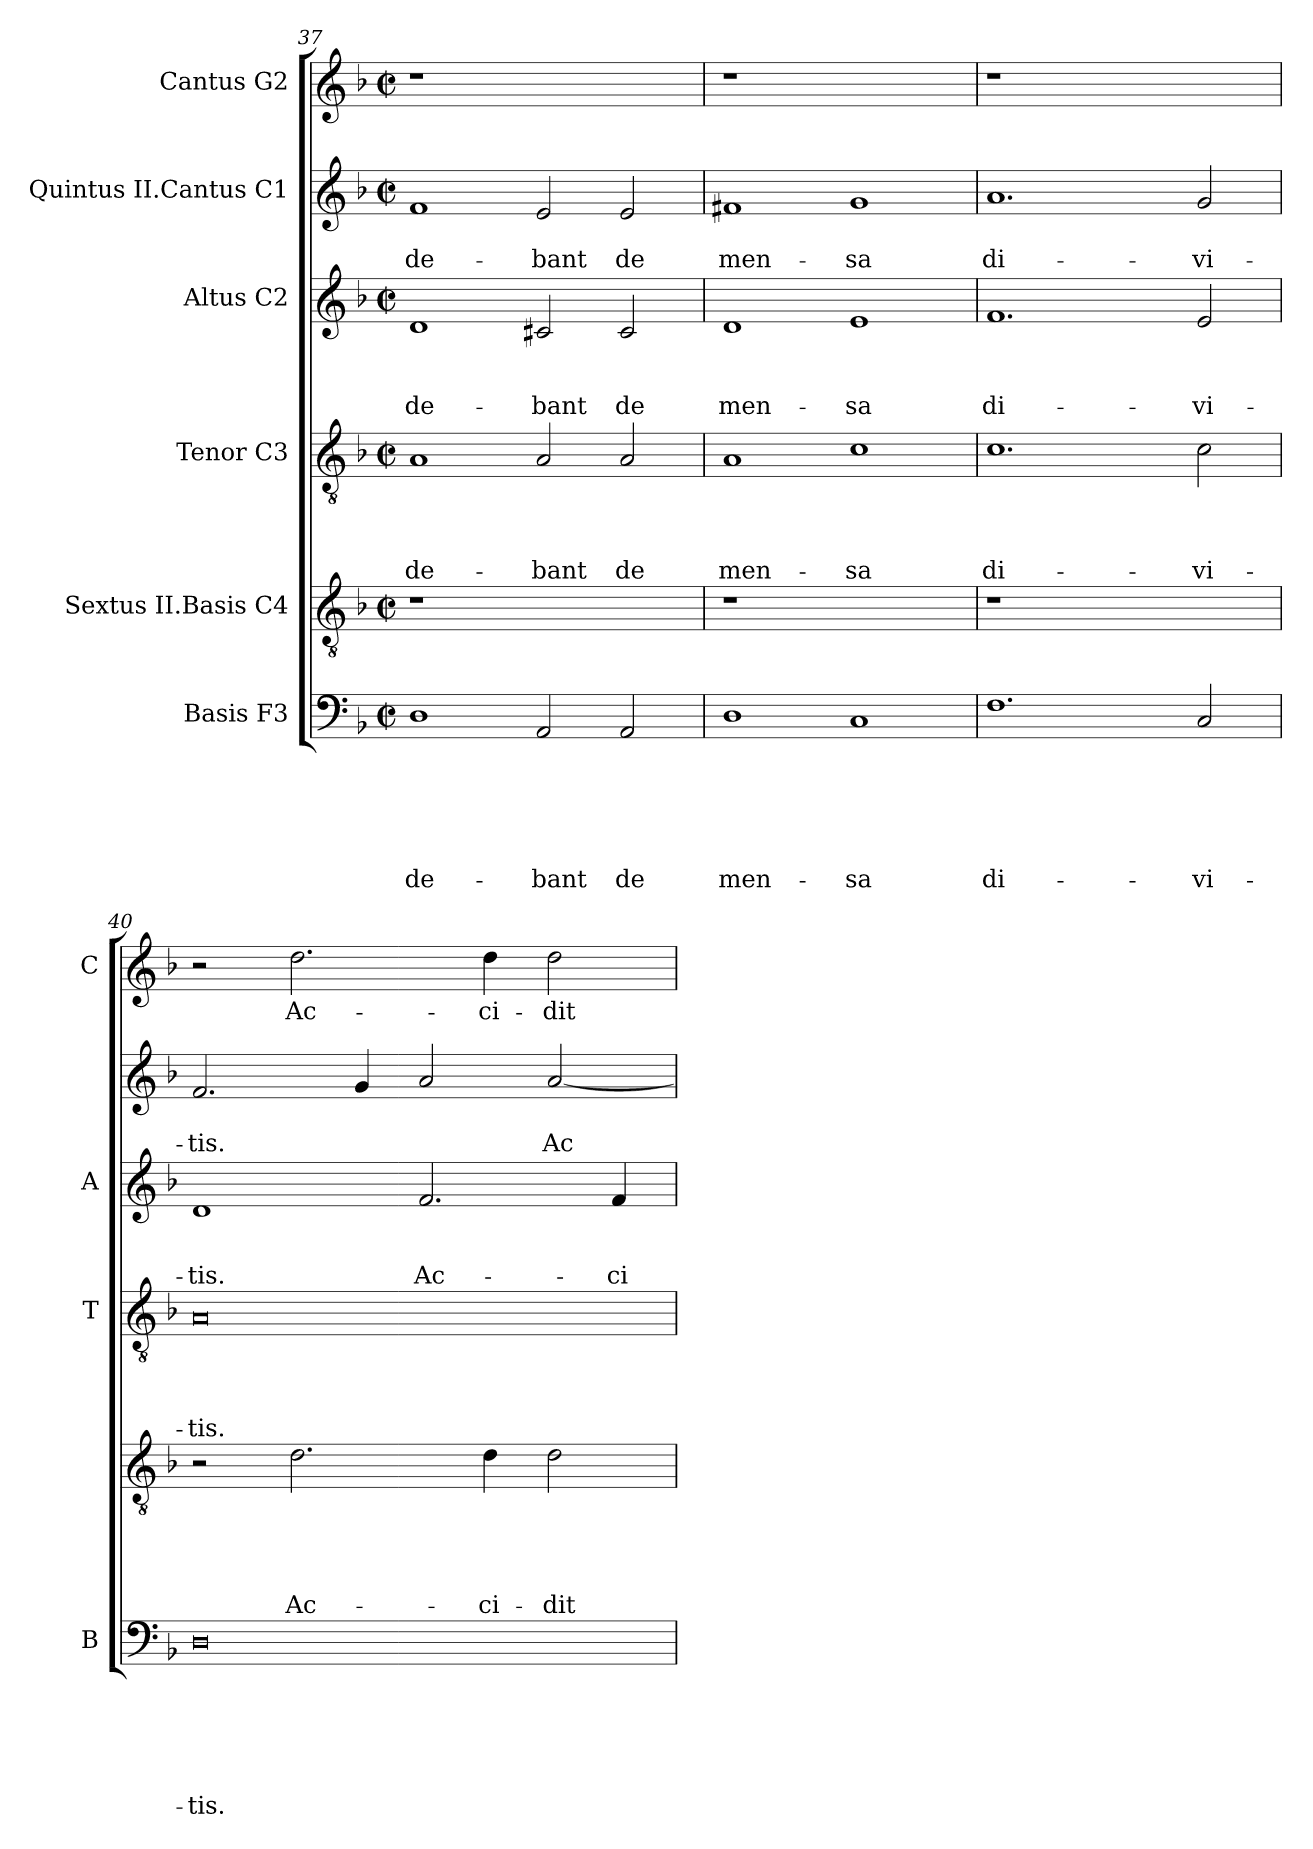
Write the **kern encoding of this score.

**kern	**text	**text	**text	**text	**text	**text	**kern	**text	**text	**text	**text	**text	**kern	**text	**text	**text	**text	**kern	**text	**text	**text	**kern	**text	**text	**kern	**text
*part6	*part6	*part6	*part6	*part6	*part6	*part6	*part5	*part5	*part5	*part5	*part5	*part5	*part4	*part4	*part4	*part4	*part4	*part3	*part3	*part3	*part3	*part2	*part2	*part2	*part1	*part1
*staff6	*staff6	*staff6	*staff6	*staff6	*staff6	*staff6	*staff5	*staff5	*staff5	*staff5	*staff5	*staff5	*staff4	*staff4	*staff4	*staff4	*staff4	*staff3	*staff3	*staff3	*staff3	*staff2	*staff2	*staff2	*staff1	*staff1
*I"Basis F3	*	*	*	*	*	*	*I"Sextus II.Basis C4	*	*	*	*	*	*I"Tenor C3	*	*	*	*	*I"Altus C2	*	*	*	*I"Quintus II.Cantus C1	*	*	*I"Cantus G2	*
*I'B	*	*	*	*	*	*	*	*	*	*	*	*	*I'T	*	*	*	*	*I'A	*	*	*	*	*	*	*I'C	*
*clefF4	*	*	*	*	*	*	*clefGv2	*	*	*	*	*	*clefGv2	*	*	*	*	*clefG2	*	*	*	*clefG2	*	*	*clefG2	*
*k[b-]	*	*	*	*	*	*	*k[b-]	*	*	*	*	*	*k[b-]	*	*	*	*	*k[b-]	*	*	*	*k[b-]	*	*	*k[b-]	*
*F:	*	*	*	*	*	*	*F:	*	*	*	*	*	*F:	*	*	*	*	*F:	*	*	*	*F:	*	*	*F:	*
*M2/2	*	*	*	*	*	*	*M2/2	*	*	*	*	*	*M2/2	*	*	*	*	*M2/2	*	*	*	*M2/2	*	*	*M2/2	*
*met(c|)	*	*	*	*	*	*	*met(c|)	*	*	*	*	*	*met(c|)	*	*	*	*	*met(c|)	*	*	*	*met(c|)	*	*	*met(c|)	*
=37	=37	=37	=37	=37	=37	=37	=37	=37	=37	=37	=37	=37	=37	=37	=37	=37	=37	=37	=37	=37	=37	=37	=37	=37	=37	=37
!	!	!	!	!	!	!LO:LY:b	!	!	!	!	!	!	!	!	!	!	!LO:LY:b	!	!	!	!LO:LY:b	!	!	!LO:LY:b	!	!
1D	.	.	.	.	.	-de-	1r	.	.	.	.	.	1A	.	.	.	-de-	1d	.	.	-de-	1f	.	-de-	1r	.
!	!	!	!	!	!	!LO:LY:b	!	!	!	!	!	!	!	!	!	!	!LO:LY:b	!	!	!	!LO:LY:b	!	!	!LO:LY:b	!	!
2AA/	.	.	.	.	.	-bant	1ryy	.	.	.	.	.	2A/	.	.	.	-bant	2c#X/	.	.	-bant	2e/	.	-bant	1ryy	.
!	!	!	!	!	!	!LO:LY:b	!	!	!	!	!	!	!	!	!	!	!LO:LY:b	!	!	!	!LO:LY:b	!	!	!LO:LY:b	!	!
2AA/	.	.	.	.	.	de	.	.	.	.	.	.	2A/	.	.	.	de	2c#/	.	.	de	2e/	.	de	.	.
=38	=38	=38	=38	=38	=38	=38	=38	=38	=38	=38	=38	=38	=38	=38	=38	=38	=38	=38	=38	=38	=38	=38	=38	=38	=38	=38
!	!	!	!	!	!	!LO:LY:b	!	!	!	!	!	!	!	!	!	!	!LO:LY:b	!	!	!	!LO:LY:b	!	!	!LO:LY:b	!	!
1D	.	.	.	.	.	men-	1r	.	.	.	.	.	1A	.	.	.	men-	1d	.	.	men-	1f#X	.	men-	1r	.
!	!	!	!	!	!	!LO:LY:b	!	!	!	!	!	!	!	!	!	!	!LO:LY:b	!	!	!	!LO:LY:b	!	!	!LO:LY:b	!	!
1C	.	.	.	.	.	-sa	1ryy	.	.	.	.	.	1c	.	.	.	-sa	1e	.	.	-sa	1g	.	-sa	1ryy	.
=39	=39	=39	=39	=39	=39	=39	=39	=39	=39	=39	=39	=39	=39	=39	=39	=39	=39	=39	=39	=39	=39	=39	=39	=39	=39	=39
!	!	!	!	!	!	!LO:LY:b	!	!	!	!	!	!	!	!	!	!	!LO:LY:b	!	!	!	!LO:LY:b	!	!	!LO:LY:b	!	!
1.F	.	.	.	.	.	di-	1r	.	.	.	.	.	1.c	.	.	.	di-	1.f	.	.	di-	1.a	.	di-	1r	.
.	.	.	.	.	.	.	1ryy	.	.	.	.	.	.	.	.	.	.	.	.	.	.	.	.	.	1ryy	.
!	!	!	!	!	!	!LO:LY:b	!	!	!	!	!	!	!	!	!	!	!LO:LY:b	!	!	!	!LO:LY:b	!	!	!LO:LY:b	!	!
2C/	.	.	.	.	.	-vi-	.	.	.	.	.	.	2c\	.	.	.	-vi-	2e/	.	.	-vi-	2g/	.	-vi-	.	.
=40	=40	=40	=40	=40	=40	=40	=40	=40	=40	=40	=40	=40	=40	=40	=40	=40	=40	=40	=40	=40	=40	=40	=40	=40	=40	=40
!	!	!	!	!	!	!LO:LY:b	!	!	!	!	!	!	!	!	!	!	!LO:LY:b	!	!	!	!LO:LY:b	!	!	!LO:LY:b	!	!
0D	.	.	.	.	.	-tis.	2r	.	.	.	.	.	0A	.	.	.	-tis.	1d	.	.	-tis.	2.f/	.	-tis.	2r	.
!	!	!	!	!	!	!	!	!	!	!	!	!LO:LY:b	!	!	!	!	!	!	!	!	!	!	!	!	!	!LO:LY:b
.	.	.	.	.	.	.	2.d\	.	.	.	.	Ac-	.	.	.	.	.	.	.	.	.	.	.	.	2.dd\	Ac-
.	.	.	.	.	.	.	.	.	.	.	.	.	.	.	.	.	.	.	.	.	.	4g/	.	.	.	.
!	!	!	!	!	!	!	!	!	!	!	!	!	!	!	!	!	!	!	!	!	!LO:LY:b	!	!	!	!	!
.	.	.	.	.	.	.	.	.	.	.	.	.	.	.	.	.	.	2.f/	.	.	Ac-	2a/	.	.	.	.
!	!	!	!	!	!	!	!	!	!	!	!	!LO:LY:b	!	!	!	!	!	!	!	!	!	!	!	!	!	!LO:LY:b
.	.	.	.	.	.	.	4d\	.	.	.	.	-ci-	.	.	.	.	.	.	.	.	.	.	.	.	4dd\	-ci-
!	!	!	!	!	!	!	!	!	!	!	!	!LO:LY:b	!	!	!	!	!	!	!	!	!	!	!	!LO:LY:b	!	!LO:LY:b
.	.	.	.	.	.	.	2d\	.	.	.	.	-dit	.	.	.	.	.	.	.	.	.	[2a/	.	Ac-	2dd\	-dit
!	!	!	!	!	!	!	!	!	!	!	!	!	!	!	!	!	!	!	!	!	!LO:LY:b	!	!	!	!	!
.	.	.	.	.	.	.	.	.	.	.	.	.	.	.	.	.	.	4f/	.	.	-ci-	.	.	.	.	.
=	=	=	=	=	=	=	=	=	=	=	=	=	=	=	=	=	=	=	=	=	=	=	=	=	=	=
*-	*-	*-	*-	*-	*-	*-	*-	*-	*-	*-	*-	*-	*-	*-	*-	*-	*-	*-	*-	*-	*-	*-	*-	*-	*-	*-
